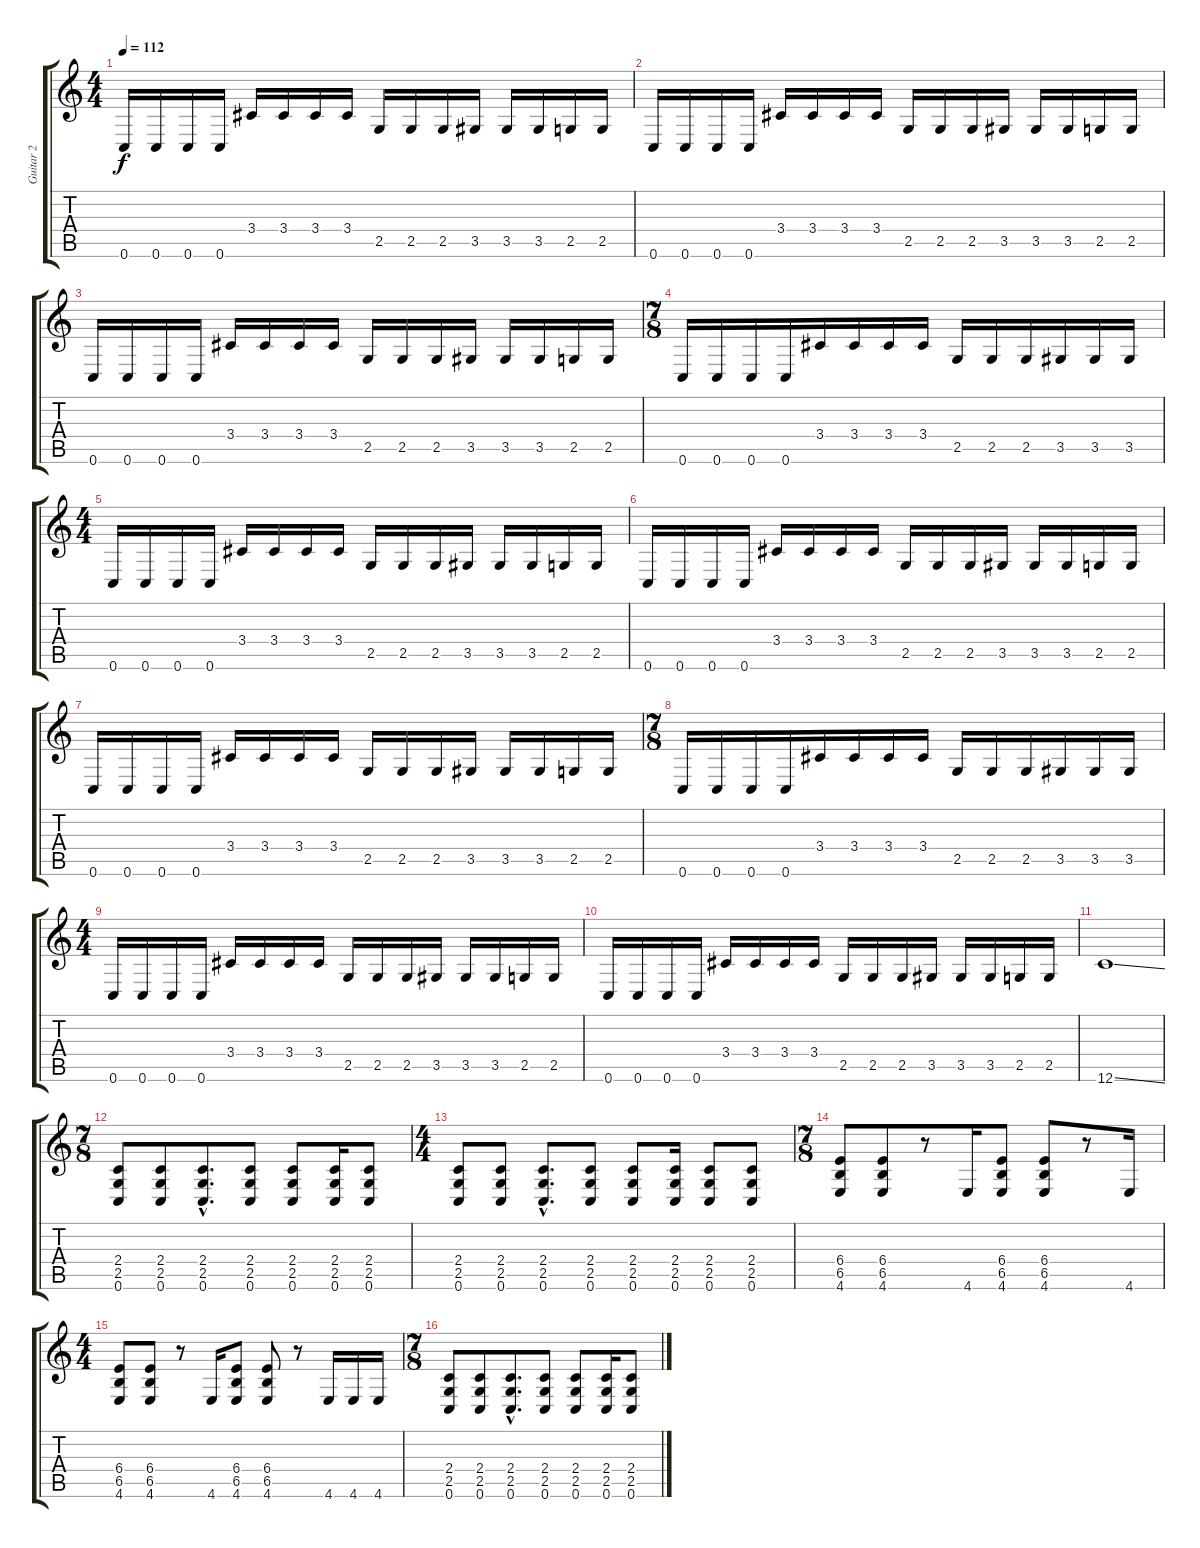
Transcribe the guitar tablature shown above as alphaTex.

\track ("Guitar 2" "Guitar 2") {instrument distortionguitar}
\staff {score tabs}
\tuning (C4 G3 Eb3 Bb2 F2 C2) {hide}
\ts (4 4)
\tempo 112
\clef g2
\ks c
0.6.16{dy f instrument distortionguitar} 0.6.16 0.6.16 0.6.16 3.4.16 3.4.16 3.4.16 3.4.16 2.5.16 2.5.16 2.5.16 3.5.16 3.5.16 3.5.16 2.5.16 2.5.16 |
0.6.16 0.6.16 0.6.16 0.6.16 3.4.16 3.4.16 3.4.16 3.4.16 2.5.16 2.5.16 2.5.16 3.5.16 3.5.16 3.5.16 2.5.16 2.5.16 |
0.6.16 0.6.16 0.6.16 0.6.16 3.4.16 3.4.16 3.4.16 3.4.16 2.5.16 2.5.16 2.5.16 3.5.16 3.5.16 3.5.16 2.5.16 2.5.16 |
\ts (7 8)
0.6.16 0.6.16 0.6.16 0.6.16 3.4.16 3.4.16 3.4.16 3.4.16 2.5.16 2.5.16 2.5.16 3.5.16 3.5.16 3.5.16 |
\ts (4 4)
0.6.16 0.6.16 0.6.16 0.6.16 3.4.16 3.4.16 3.4.16 3.4.16 2.5.16 2.5.16 2.5.16 3.5.16 3.5.16 3.5.16 2.5.16 2.5.16 |
0.6.16 0.6.16 0.6.16 0.6.16 3.4.16 3.4.16 3.4.16 3.4.16 2.5.16 2.5.16 2.5.16 3.5.16 3.5.16 3.5.16 2.5.16 2.5.16 |
0.6.16 0.6.16 0.6.16 0.6.16 3.4.16 3.4.16 3.4.16 3.4.16 2.5.16 2.5.16 2.5.16 3.5.16 3.5.16 3.5.16 2.5.16 2.5.16 |
\ts (7 8)
0.6.16 0.6.16 0.6.16 0.6.16 3.4.16 3.4.16 3.4.16 3.4.16 2.5.16 2.5.16 2.5.16 3.5.16 3.5.16 3.5.16 |
\ts (4 4)
0.6.16 0.6.16 0.6.16 0.6.16 3.4.16 3.4.16 3.4.16 3.4.16 2.5.16 2.5.16 2.5.16 3.5.16 3.5.16 3.5.16 2.5.16 2.5.16 |
0.6.16 0.6.16 0.6.16 0.6.16 3.4.16 3.4.16 3.4.16 3.4.16 2.5.16 2.5.16 2.5.16 3.5.16 3.5.16 3.5.16 2.5.16 2.5.16 |
12.6{ss}.1 |
\ts (7 8)
(2.4 2.5 0.6).8 (2.4 2.5 0.6).8 (2.4{hac} 2.5{hac} 0.6{hac}).8{d} (2.4 2.5 0.6).8 (2.4 2.5 0.6).8 (2.4 2.5 0.6).16 (2.4 2.5 0.6).8 |
\ts (4 4)
(2.4 2.5 0.6).8 (2.4 2.5 0.6).8 (2.4{hac} 2.5{hac} 0.6{hac}).8{d} (2.4 2.5 0.6).8 (2.4 2.5 0.6).8 (2.4 2.5 0.6).16 (2.4 2.5 0.6).8 (2.4 2.5 0.6).8 |
\ts (7 8)
(6.4 6.5 4.6).8 (6.4 6.5 4.6).8 r.8 4.6.16 (6.4 6.5 4.6).8 (6.4 6.5 4.6).8 r.8 4.6.16 |
\ts (4 4)
(6.4 6.5 4.6).8 (6.4 6.5 4.6).8 r.8 4.6.16 (6.4 6.5 4.6).8 (6.4 6.5 4.6).8 r.8 4.6.16 4.6.16 4.6.16 |
\ts (7 8)
(2.4 2.5 0.6).8 (2.4 2.5 0.6).8 (2.4{hac} 2.5{hac} 0.6{hac}).8{d} (2.4 2.5 0.6).8 (2.4 2.5 0.6).8 (2.4 2.5 0.6).16 (2.4 2.5 0.6).8
